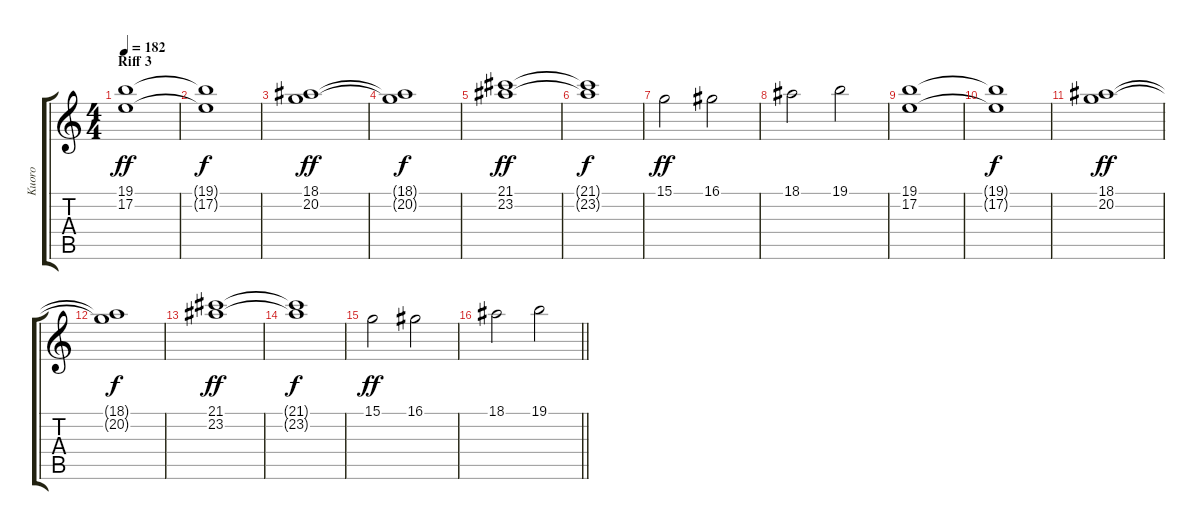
\track ("Kuoro" "Kuoro") {instrument choiraahs}
\staff {score tabs}
\tuning (E4 B3 G3 D3 A2 E2) {hide}
\ts (4 4)
\section ("" "Riff 3")
\tempo 182
\clef g2
\ks c
(19.1 17.2).1{dy ff} |
(19.1{t} 17.2{t}).1{dy f} |
(18.1 20.2).1{dy ff} |
(18.1{t} 20.2{t}).1{dy f} |
(21.1 23.2).1{dy ff} |
(21.1{t} 23.2{t}).1{dy f} |
15.1.2{dy ff} 16.1.2 |
18.1.2 19.1.2 |
(19.1 17.2).1 |
(19.1{t} 17.2{t}).1{dy f} |
(18.1 20.2).1{dy ff} |
(18.1{t} 20.2{t}).1{dy f} |
(21.1 23.2).1{dy ff} |
(21.1{t} 23.2{t}).1{dy f} |
15.1.2{dy ff} 16.1.2 |
\barLineRight lightlight
18.1.2 19.1.2
